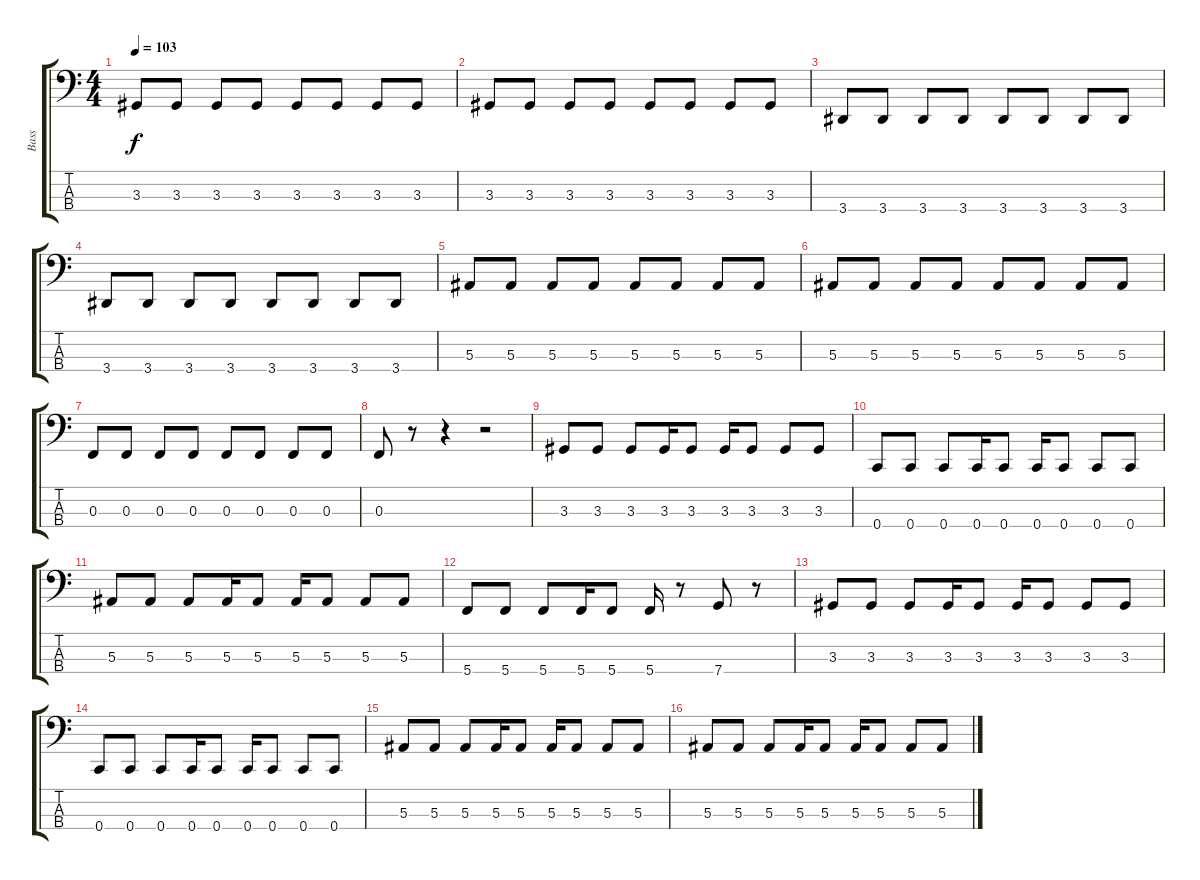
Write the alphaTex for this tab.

\track ("Bass" "Bass") {instrument electricbassfinger}
\staff {score tabs}
\tuning (Eb2 Bb1 F1 C1) {hide}
\ts (4 4)
\tempo 103
\clef f4
\ks c
3.3.8{dy f} 3.3.8 3.3.8 3.3.8 3.3.8 3.3.8 3.3.8 3.3.8 |
3.3.8 3.3.8 3.3.8 3.3.8 3.3.8 3.3.8 3.3.8 3.3.8 |
3.4.8 3.4.8 3.4.8 3.4.8 3.4.8 3.4.8 3.4.8 3.4.8 |
3.4.8 3.4.8 3.4.8 3.4.8 3.4.8 3.4.8 3.4.8 3.4.8 |
5.3.8 5.3.8 5.3.8 5.3.8 5.3.8 5.3.8 5.3.8 5.3.8 |
5.3.8 5.3.8 5.3.8 5.3.8 5.3.8 5.3.8 5.3.8 5.3.8 |
0.3.8 0.3.8 0.3.8 0.3.8 0.3.8 0.3.8 0.3.8 0.3.8 |
0.3.8 r.8 r.4 r.2 |
3.3.8 3.3.8 3.3.8 3.3.16 3.3.8 3.3.16 3.3.8 3.3.8 3.3.8 |
0.4.8 0.4.8 0.4.8 0.4.16 0.4.8 0.4.16 0.4.8 0.4.8 0.4.8 |
5.3.8 5.3.8 5.3.8 5.3.16 5.3.8 5.3.16 5.3.8 5.3.8 5.3.8 |
5.4.8 5.4.8 5.4.8 5.4.16 5.4.8 5.4.16 r.8 7.4.8 r.8 |
3.3.8 3.3.8 3.3.8 3.3.16 3.3.8 3.3.16 3.3.8 3.3.8 3.3.8 |
0.4.8 0.4.8 0.4.8 0.4.16 0.4.8 0.4.16 0.4.8 0.4.8 0.4.8 |
5.3.8 5.3.8 5.3.8 5.3.16 5.3.8 5.3.16 5.3.8 5.3.8 5.3.8 |
5.3.8 5.3.8 5.3.8 5.3.16 5.3.8 5.3.16 5.3.8 5.3.8 5.3.8
